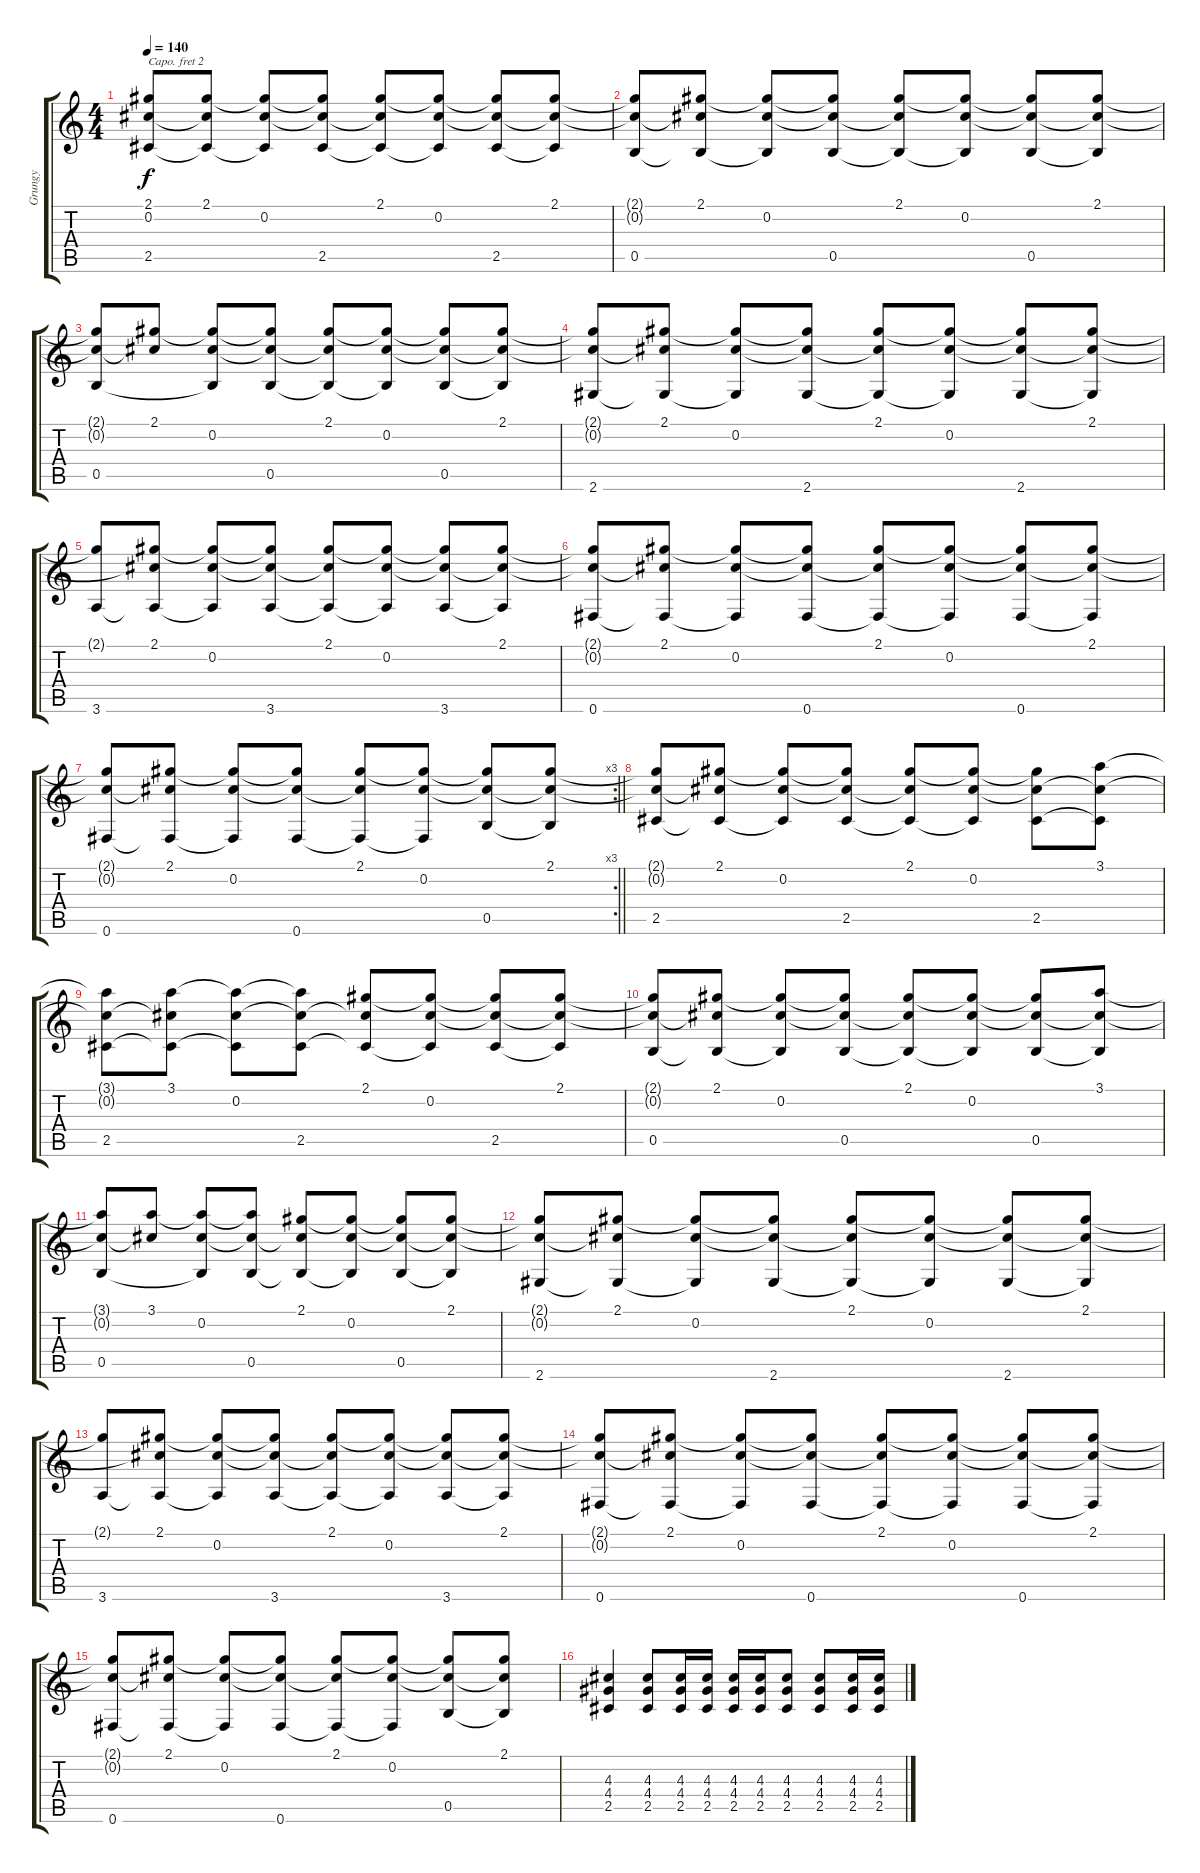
\track ("Grungy" "Grungy") {instrument electricguitarclean}
\staff {score tabs}
\capo 2
\tuning (E4 B3 G3 D3 A2 E2) {hide}
\ts (4 4)
\tempo 140
\clef g2
\ks c
(2.1{t} 0.2{t} 2.5).8{dy f} (2.1 0.2{t} 2.5{t}).8 (2.1{t} 0.2 2.5{t}).8 (2.1{t} 0.2{t} 2.5).8 (2.1 0.2{t} 2.5{t}).8 (2.1{t} 0.2 2.5{t}).8 (2.1{t} 0.2{t} 2.5).8 (2.1 0.2{t} 2.5{t}).8 |
(2.1{t} 0.2{t} 0.5).8 (2.1 0.2{t} 0.5{t}).8 (2.1{t} 0.2 0.5{t}).8 (2.1{t} 0.2{t} 0.5).8 (2.1 0.2{t} 0.5{t}).8 (2.1{t} 0.2 0.5{t}).8 (2.1{t} 0.2{t} 0.5).8 (2.1 0.2{t} 0.5{t}).8 |
(2.1{t} 0.2{t} 0.5).8 (2.1 0.2{t}).8 (2.1{t} 0.2 0.5{t}).8 (2.1{t} 0.2{t} 0.5).8 (2.1 0.2{t} 0.5{t}).8 (2.1{t} 0.2 0.5{t}).8 (2.1{t} 0.2{t} 0.5).8 (2.1 0.2{t} 0.5{t}).8 |
(2.1{t} 0.2{t} 2.6).8 (2.1 0.2{t} 2.6{t}).8 (2.1{t} 0.2 2.6{t}).8 (2.1{t} 0.2{t} 2.6).8 (2.1 0.2{t} 2.6{t}).8 (2.1{t} 0.2 2.6{t}).8 (2.1{t} 0.2{t} 2.6).8 (2.1 0.2{t} 2.6{t}).8 |
(2.1{t} 3.6).8 (2.1 0.2{t} 3.6{t}).8 (2.1{t} 0.2 3.6{t}).8 (2.1{t} 0.2{t} 3.6).8 (2.1 0.2{t} 3.6{t}).8 (2.1{t} 0.2 3.6{t}).8 (2.1{t} 0.2{t} 3.6).8 (2.1 0.2{t} 3.6{t}).8 |
(2.1{t} 0.2{t} 0.6).8 (2.1 0.2{t} 0.6{t}).8 (2.1{t} 0.2 0.6{t}).8 (2.1{t} 0.2{t} 0.6).8 (2.1 0.2{t} 0.6{t}).8 (2.1{t} 0.2 0.6{t}).8 (2.1{t} 0.2{t} 0.6).8 (2.1 0.2{t} 0.6{t}).8 |
\rc 3
\barLineRight lightlight
(2.1{t} 0.2{t} 0.6).8 (2.1 0.2{t} 0.6{t}).8 (2.1{t} 0.2 0.6{t}).8 (2.1{t} 0.2{t} 0.6).8 (2.1 0.2{t} 0.6{t}).8 (2.1{t} 0.2 0.6{t}).8 (2.1{t} 0.2{t} 0.5).8 (2.1 0.2{t} 0.5{t}).8 |
(2.1{t} 0.2{t} 2.5).8 (2.1 0.2{t} 2.5{t}).8 (2.1{t} 0.2 2.5{t}).8 (2.1{t} 0.2{t} 2.5).8 (2.1 0.2{t} 2.5{t}).8 (2.1{t} 0.2 2.5{t}).8 (2.1{t} 0.2{t} 2.5).8 (3.1 0.2{t} 2.5{t}).8 |
(3.1{t} 0.2{t} 2.5).8 (3.1 0.2{t} 2.5{t}).8 (3.1{t} 0.2 2.5{t}).8 (3.1{t} 0.2{t} 2.5).8 (2.1 0.2{t} 2.5{t}).8 (2.1{t} 0.2 2.5{t}).8 (2.1{t} 0.2{t} 2.5).8 (2.1 0.2{t} 2.5{t}).8 |
(2.1{t} 0.2{t} 0.5).8 (2.1 0.2{t} 0.5{t}).8 (2.1{t} 0.2 0.5{t}).8 (2.1{t} 0.2{t} 0.5).8 (2.1 0.2{t} 0.5{t}).8 (2.1{t} 0.2 0.5{t}).8 (2.1{t} 0.2{t} 0.5).8 (3.1 0.2{t} 0.5{t}).8 |
(3.1{t} 0.2{t} 0.5).8 (3.1 0.2{t}).8 (3.1{t} 0.2 0.5{t}).8 (3.1{t} 0.2{t} 0.5).8 (2.1 0.2{t} 0.5{t}).8 (2.1{t} 0.2 0.5{t}).8 (2.1{t} 0.2{t} 0.5).8 (2.1 0.2{t} 0.5{t}).8 |
(2.1{t} 0.2{t} 2.6).8 (2.1 0.2{t} 2.6{t}).8 (2.1{t} 0.2 2.6{t}).8 (2.1{t} 0.2{t} 2.6).8 (2.1 0.2{t} 2.6{t}).8 (2.1{t} 0.2 2.6{t}).8 (2.1{t} 0.2{t} 2.6).8 (2.1 0.2{t} 2.6{t}).8 |
(2.1{t} 3.6).8 (2.1 0.2{t} 3.6{t}).8 (2.1{t} 0.2 3.6{t}).8 (2.1{t} 0.2{t} 3.6).8 (2.1 0.2{t} 3.6{t}).8 (2.1{t} 0.2 3.6{t}).8 (2.1{t} 0.2{t} 3.6).8 (2.1 0.2{t} 3.6{t}).8 |
(2.1{t} 0.2{t} 0.6).8 (2.1 0.2{t} 0.6{t}).8 (2.1{t} 0.2 0.6{t}).8 (2.1{t} 0.2{t} 0.6).8 (2.1 0.2{t} 0.6{t}).8 (2.1{t} 0.2 0.6{t}).8 (2.1{t} 0.2{t} 0.6).8 (2.1 0.2{t} 0.6{t}).8 |
(2.1{t} 0.2{t} 0.6).8 (2.1 0.2{t} 0.6{t}).8 (2.1{t} 0.2 0.6{t}).8 (2.1{t} 0.2{t} 0.6).8 (2.1 0.2{t} 0.6{t}).8 (2.1{t} 0.2 0.6{t}).8 (2.1{t} 0.2{t} 0.5).8 (2.1 0.2{t} 0.5{t}).8 |
(4.3 4.4 2.5).4{instrument overdrivenguitar} (4.3 4.4 2.5).8 (4.3 4.4 2.5).16 (4.3 4.4 2.5).16 (4.3 4.4 2.5).16 (4.3 4.4 2.5).16 (4.3 4.4 2.5).8 (4.3 4.4 2.5).8 (4.3 4.4 2.5).16 (4.3 4.4 2.5).16
